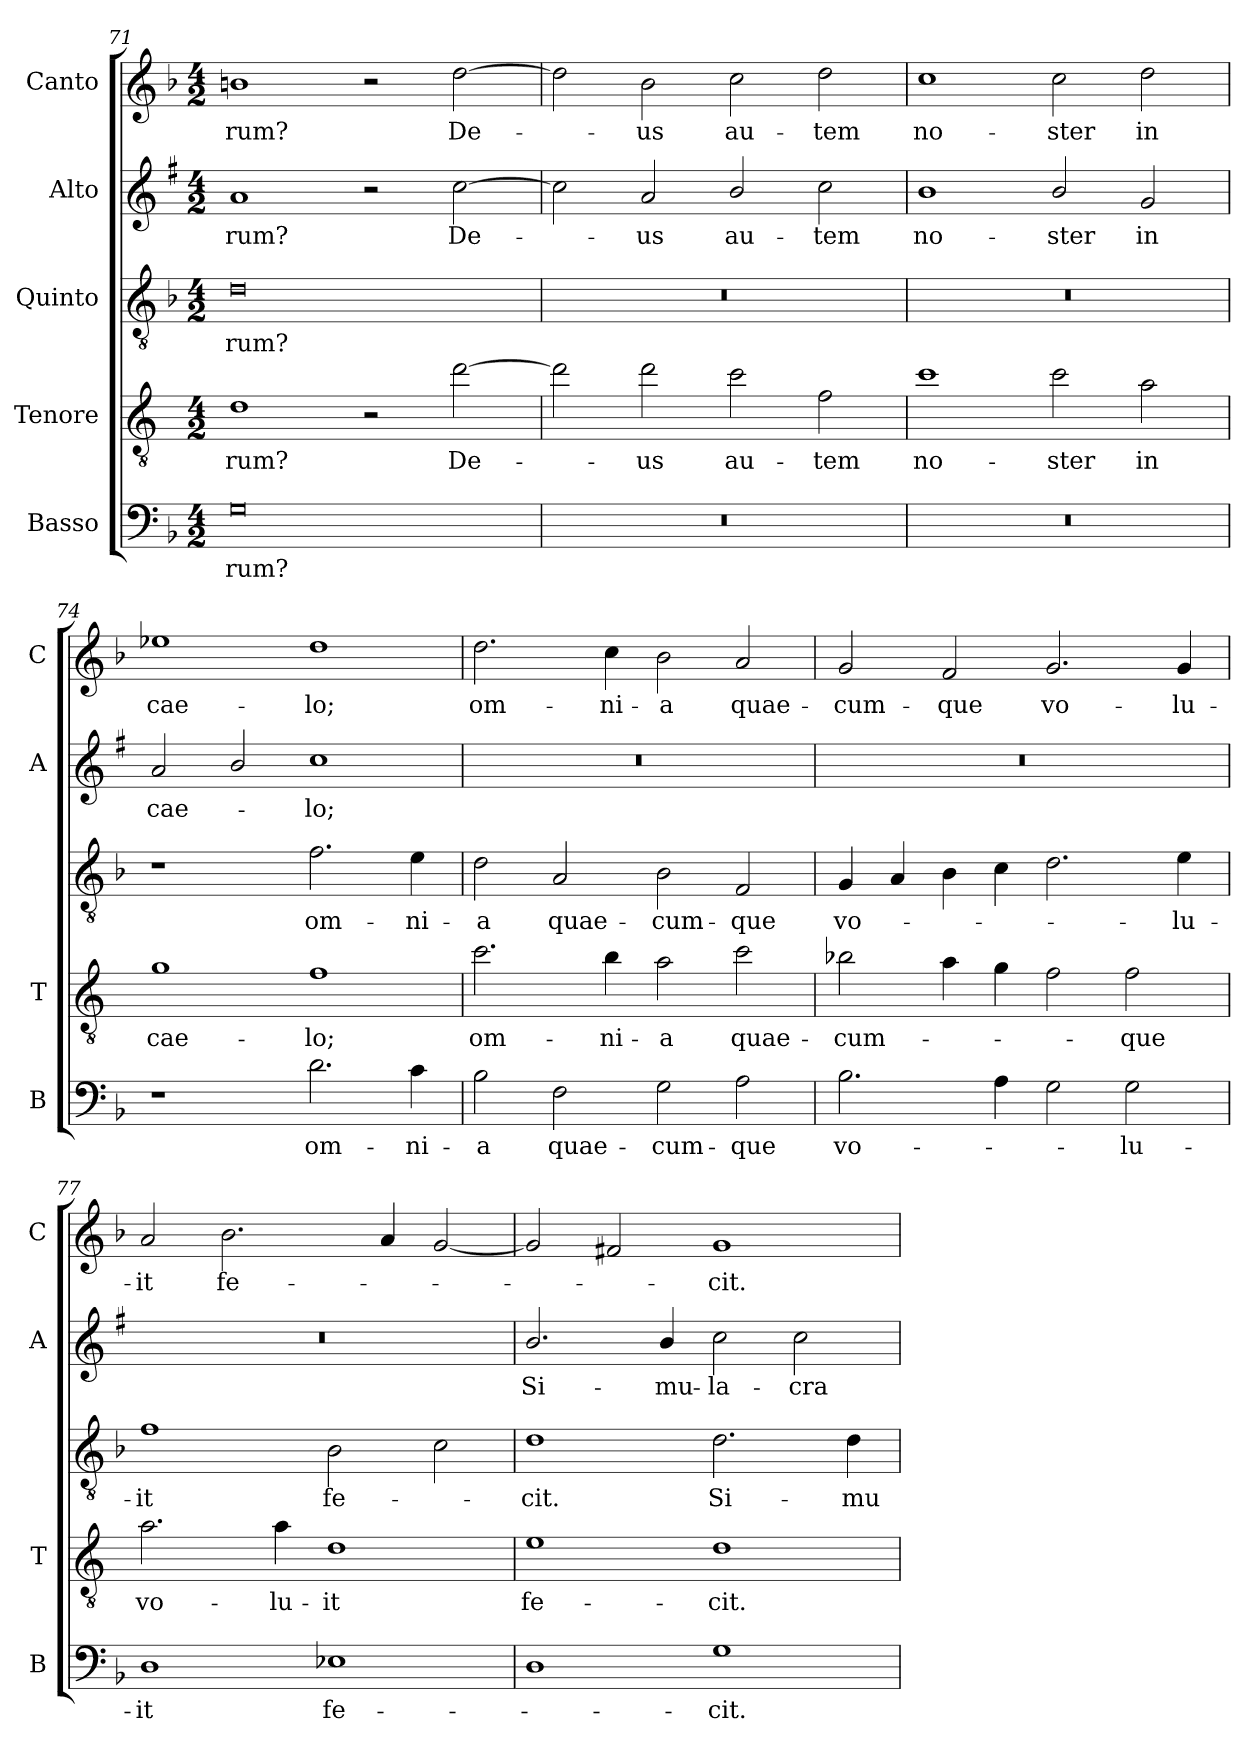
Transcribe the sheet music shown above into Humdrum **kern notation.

**kern	**text	**kern	**text	**kern	**text	**kern	**text	**kern	**text
*part5	*part5	*part4	*part4	*part3	*part3	*part2	*part2	*part1	*part1
*staff5	*staff5	*staff4	*staff4	*staff3	*staff3	*staff2	*staff2	*staff1	*staff1
*I"Basso	*	*I"Tenore	*	*I"Quinto	*	*I"Alto	*	*I"Canto	*
*I'B	*	*I'T	*	*	*	*I'A	*	*I'C	*
*clefF4	*	*clefGv2	*	*clefGv2	*	*clefG2	*	*clefG2	*
*	*	*ITrd4c7	*	*	*	*ITrd1c2	*	*	*
*k[b-]	*	*k[b-]	*	*k[b-]	*	*k[b-]	*	*k[b-]	*
*F:	*	*F:	*	*F:	*	*F:	*	*F:	*
*M4/2	*	*M4/2	*	*M4/2	*	*M4/2	*	*M4/2	*
=71	=71	=71	=71	=71	=71	=71	=71	=71	=71
!	!LO:LY:b	!	!LO:LY:b	!	!LO:LY:b	!	!LO:LY:b	!	!LO:LY:b
0G	-rum?	1G	-rum?	0d	-rum?	1g	-rum?	1bn	-rum?
.	.	2r	.	.	.	2r	.	2r	.
!	!	!	!LO:LY:b	!	!	!	!LO:LY:b	!	!LO:LY:b
.	.	[2g\	De-	.	.	[2b-\	De-	[2dd\	De-
=72	=72	=72	=72	=72	=72	=72	=72	=72	=72
0r	.	2g\]	.	0r	.	2b-\]	.	2dd\]	.
!	!	!	!LO:LY:b	!	!	!	!LO:LY:b	!	!LO:LY:b
.	.	2g\	-us	.	.	2g/	-us	2b-\	-us
!	!	!	!LO:LY:b	!	!	!	!LO:LY:b	!	!LO:LY:b
.	.	2f\	au-	.	.	2a/	au-	2cc\	au-
!	!	!	!LO:LY:b	!	!	!	!LO:LY:b	!	!LO:LY:b
.	.	2B-\	-tem	.	.	2b-\	-tem	2dd\	-tem
=73	=73	=73	=73	=73	=73	=73	=73	=73	=73
!	!	!	!LO:LY:b	!	!	!	!LO:LY:b	!	!LO:LY:b
0r	.	1f	no-	0r	.	1a	no-	1cc	no-
!	!	!	!LO:LY:b	!	!	!	!LO:LY:b	!	!LO:LY:b
.	.	2f\	-ster	.	.	2a/	-ster	2cc\	-ster
!	!	!	!LO:LY:b	!	!	!	!LO:LY:b	!	!LO:LY:b
.	.	2d\	in	.	.	2f/	in	2dd\	in
!!LO:PB:g=z
=74	=74	=74	=74	=74	=74	=74	=74	=74	=74
!	!	!	!LO:LY:b	!	!	!	!LO:LY:b	!	!LO:LY:b
1r	.	1c	cae-	1r	.	2g/	cae-	1ee-X	cae-
.	.	.	.	.	.	2a/	.	.	.
!	!LO:LY:b	!	!LO:LY:b	!	!LO:LY:b	!	!LO:LY:b	!	!LO:LY:b
2.d\	om-	1B-	-lo;	2.f\	om-	1b-	-lo;	1dd	-lo;
!	!LO:LY:b	!	!	!	!LO:LY:b	!	!	!	!
4c\	-ni-	.	.	4e\	-ni-	.	.	.	.
=75	=75	=75	=75	=75	=75	=75	=75	=75	=75
!	!LO:LY:b	!	!LO:LY:b	!	!LO:LY:b	!	!	!	!LO:LY:b
2B-\	-a	2.f\	om-	2d\	-a	0r	.	2.dd\	om-
!	!LO:LY:b	!	!	!	!LO:LY:b	!	!	!	!
2F\	quae-	.	.	2A/	quae-	.	.	.	.
!	!	!	!LO:LY:b	!	!	!	!	!	!LO:LY:b
.	.	4e\	-ni-	.	.	.	.	4cc\	-ni-
!	!LO:LY:b	!	!LO:LY:b	!	!LO:LY:b	!	!	!	!LO:LY:b
2G\	-cum-	2d\	-a	2B-\	-cum-	.	.	2b-\	-a
!	!LO:LY:b	!	!LO:LY:b	!	!LO:LY:b	!	!	!	!LO:LY:b
2A\	-que	2f\	quae-	2F/	-que	.	.	2a/	quae-
=76	=76	=76	=76	=76	=76	=76	=76	=76	=76
!	!LO:LY:b	!	!LO:LY:b	!	!LO:LY:b	!	!	!	!LO:LY:b
2.B-\	vo-	2e-X\	-cum-	4G/	vo-	0r	.	2g/	-cum-
.	.	.	.	4A/	.	.	.	.	.
!	!	!	!	!	!	!	!	!	!LO:LY:b
.	.	4d\	.	4B-\	.	.	.	2f/	-que
4A\	.	4c\	.	4c\	.	.	.	.	.
!	!	!	!	!	!	!	!	!	!LO:LY:b
2G\	.	2B-\	.	2.d\	.	.	.	2.g/	vo-
!	!LO:LY:b	!	!LO:LY:b	!	!	!	!	!	!
2G\	-lu-	2B-\	-que	.	.	.	.	.	.
!	!	!	!	!	!LO:LY:b	!	!	!	!LO:LY:b
.	.	.	.	4e\	-lu-	.	.	4g/	-lu-
=77	=77	=77	=77	=77	=77	=77	=77	=77	=77
!	!LO:LY:b	!	!LO:LY:b	!	!LO:LY:b	!	!	!	!LO:LY:b
1D	-it	2.d\	vo-	1f	-it	0r	.	2a/	-it
!	!	!	!	!	!	!	!	!	!LO:LY:b
.	.	.	.	.	.	.	.	2.b-\	fe-
!	!	!	!LO:LY:b	!	!	!	!	!	!
.	.	4d\	-lu-	.	.	.	.	.	.
!	!LO:LY:b	!	!LO:LY:b	!	!LO:LY:b	!	!	!	!
1E-X	fe-	1G	-it	2B-\	fe-	.	.	.	.
.	.	.	.	.	.	.	.	4a/	.
.	.	.	.	2c\	.	.	.	[2g/	.
=78	=78	=78	=78	=78	=78	=78	=78	=78	=78
!	!	!	!LO:LY:b	!	!LO:LY:b	!	!LO:LY:b	!	!
1D	.	1A	fe-	1d	-cit.	2.a/	Si-	2g/]	.
.	.	.	.	.	.	.	.	2f#X/	.
!	!	!	!	!	!	!	!LO:LY:b	!	!
.	.	.	.	.	.	4a/	-mu-	.	.
!	!LO:LY:b	!	!LO:LY:b	!	!LO:LY:b	!	!LO:LY:b	!	!LO:LY:b
1G	-cit.	1G	-cit.	2.d\	Si-	2b-\	-la-	1g	-cit.
!	!	!	!	!	!	!	!LO:LY:b	!	!
.	.	.	.	.	.	2b-\	-cra	.	.
!	!	!	!	!	!LO:LY:b	!	!	!	!
.	.	.	.	4d\	-mu-	.	.	.	.
=	=	=	=	=	=	=	=	=	=
*-	*-	*-	*-	*-	*-	*-	*-	*-	*-
